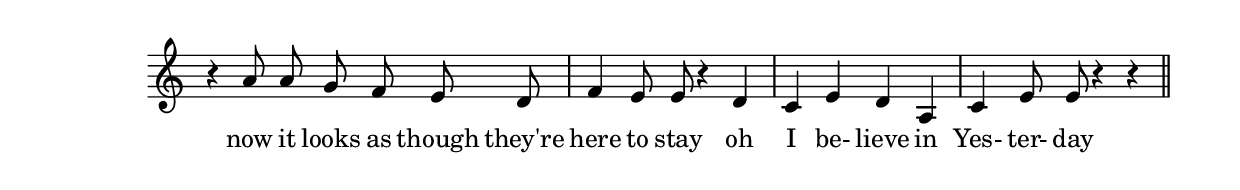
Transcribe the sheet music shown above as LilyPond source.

#(ly:set-option 'midi-extension "mid")
\version "2.12.3"
\include "english.ly"
\header{


}
%{

%}
melody = {
\once \override Staff.TimeSignature #'stencil = ##f
\clef treble
\key c \major
\autoBeamOn
\cadenzaOn


 \bar "|"  r4 a'8 a'8 g'8 f'8 e'8 d'8 \bar "|"  f'4 e'8 e'8 r4 d'4 \bar "|"  c'4 e'4 d'4 a4 \bar "|"  c'4 e'8 e'8 r4 r4 \bar "||"   \break

}


text = \lyricmode {
now it looks as though they're here to stay oh I be- lieve in Yes- ter- day 
}

\score{

<<
\new Voice = "one" {
\melody
}
\new Lyrics \lyricsto "one" \text
>>
\layout {
\context {
\Score
\remove "Bar_number_engraver"
}
}
\midi {
\context {
\Score
tempoWholesPerMinute = #(ly:make-moment 200 4)
}
}
}